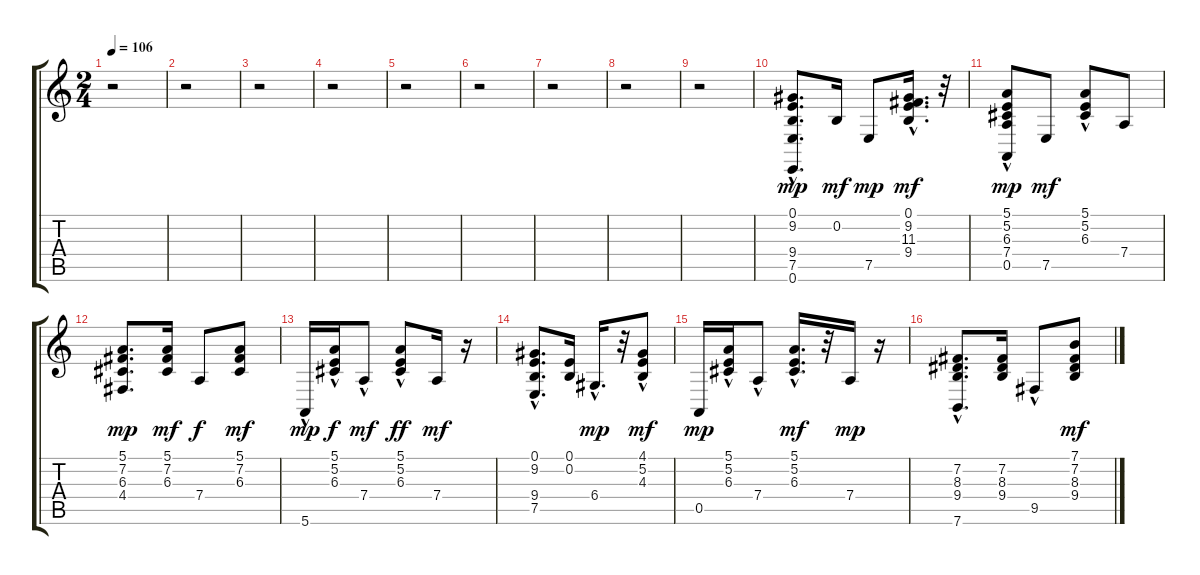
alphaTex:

\track "" {instrument acousticgrandpiano}
\staff {score tabs}
\tuning (E4 B3 G3 D3 A2 E2) {hide}
\ts (2 4)
\tempo 106
\clef g2
\ks c
r.2{dy mf} |
r.2 |
r.2 |
r.2 |
r.2 |
r.2 |
r.2 |
r.2 |
r.2 |
(0.1 9.2 9.4 7.5{hac} 0.6).8{d dy mp} 0.2.16{dy mf} 7.5.8{dy mp} (0.1 9.2{hac} 11.3 9.4).16{d dy mf} r.32 |
(5.1 5.2 6.3 7.4{hac} 0.5{hac}).8{dy mp} 7.5.8{dy mf} (5.1 5.2{hac} 6.3{hac}).8 7.4.8 |
(5.1 7.2 6.3 4.4).8{d dy mp} (5.1 7.2 6.3).16{dy mf} 7.4.8{dy f} (5.1 7.2 6.3).8{dy mf} |
5.6{hac}.16{dy mp} (5.1 5.2{hac} 6.3).16{dy f} 7.4{hac}.8{dy mf} (5.1 5.2{hac} 6.3{hac}).8{dy ff} 7.4.16{dy mf} r.16 |
(0.1 9.2 9.4 7.5{hac}).8{d} (0.1 0.2).16 6.4{hac}.16{d dy mp} r.32 (4.1 5.2{hac} 4.3{hac}).8{dy mf} |
0.5.16{dy mp} (5.1{hac} 5.2 6.3).16 7.4{hac}.8 (5.1{hac} 5.2 6.3{hac}).16{d dy mf} r.32 7.4.16{dy mp} r.16 |
(7.2 8.3 9.4 7.6{hac}).8{d} (7.2 8.3 9.4).16 9.5{hac}.8 (7.1 7.2 8.3 9.4).8{dy mf}
